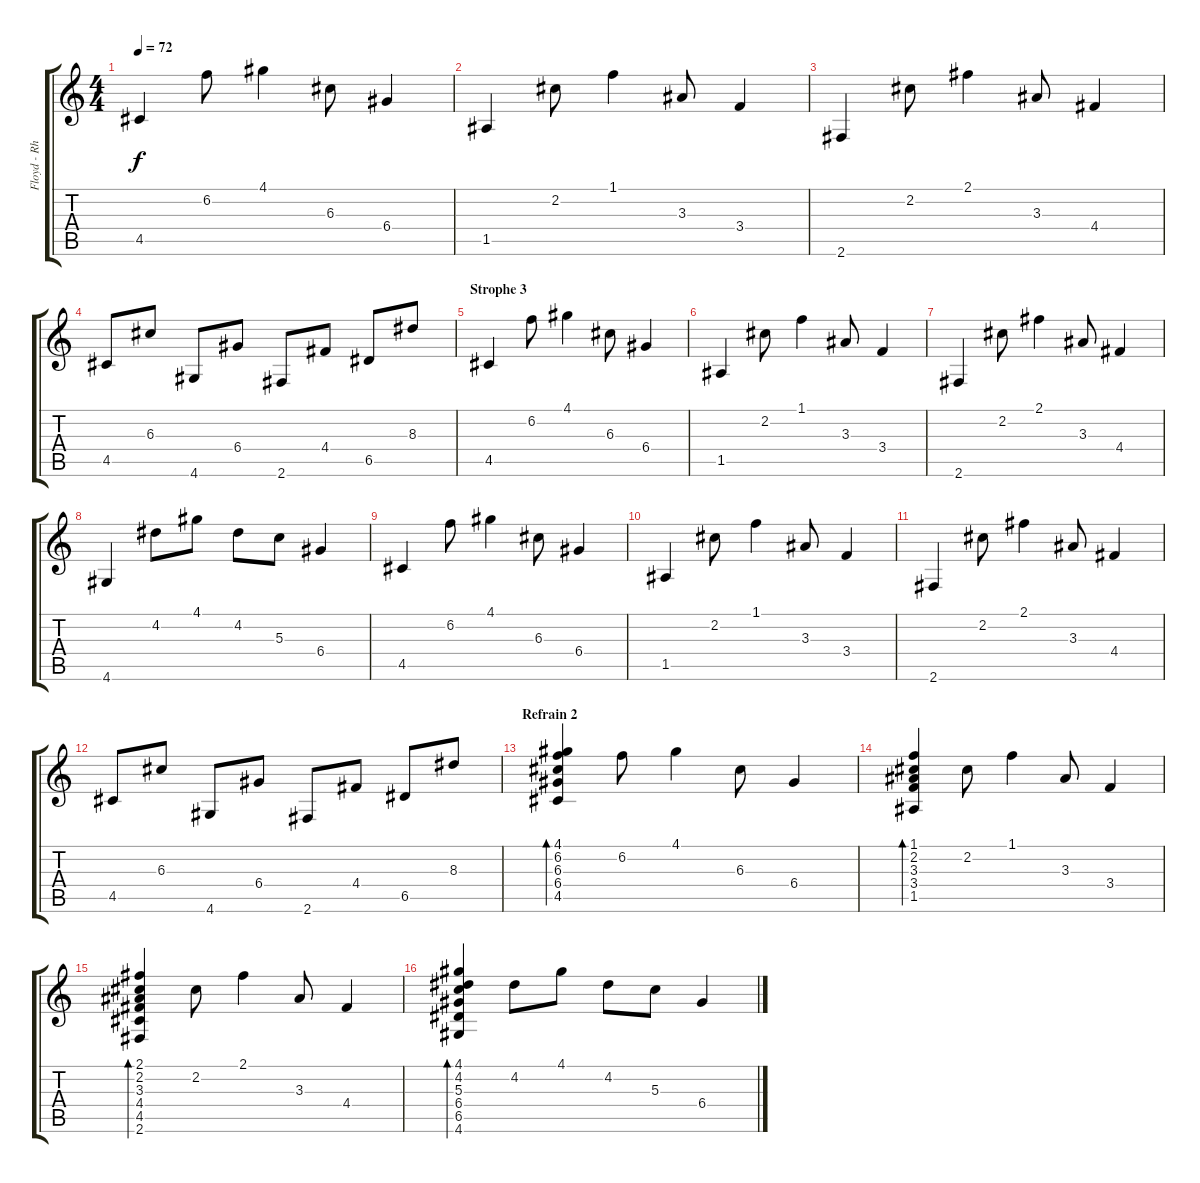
\track ("Floyd - Rhythm Guitar 2" "Floyd - Rh") {instrument distortionguitar}
\staff {score tabs}
\tuning (E4 B3 G3 D3 A2 E2) {hide}
\ts (4 4)
\tempo 72
\clef g2
\ks c
4.5.4{dy f} 6.2.8 4.1.4 6.3.8 6.4.4 |
1.5.4 2.2.8 1.1.4 3.3.8 3.4.4 |
2.6.4 2.2.8 2.1.4 3.3.8 4.4.4 |
4.5.8 6.3.8 4.6.8 6.4.8 2.6.8 4.4.8 6.5.8 8.3.8 |
\section ("" "Strophe 3")
4.5.4 6.2.8 4.1.4 6.3.8 6.4.4 |
1.5.4 2.2.8 1.1.4 3.3.8 3.4.4 |
2.6.4 2.2.8 2.1.4 3.3.8 4.4.4 |
4.6.4 4.2.8 4.1.8 4.2.8 5.3.8 6.4.4 |
4.5.4 6.2.8 4.1.4 6.3.8 6.4.4 |
1.5.4 2.2.8 1.1.4 3.3.8 3.4.4 |
2.6.4 2.2.8 2.1.4 3.3.8 4.4.4 |
4.5.8 6.3.8 4.6.8 6.4.8 2.6.8 4.4.8 6.5.8 8.3.8 |
\section ("" "Refrain 2")
(4.1 6.2 6.3 6.4 4.5).4{bd 240} 6.2.8 4.1.4 6.3.8 6.4.4 |
(1.1 2.2 3.3 3.4 1.5).4{bd 240} 2.2.8 1.1.4 3.3.8 3.4.4 |
(2.1 2.2 3.3 4.4 4.5 2.6).4{bd 240} 2.2.8 2.1.4 3.3.8 4.4.4 |
(4.1 4.2 5.3 6.4 6.5 4.6).4{bd 240} 4.2.8 4.1.8 4.2.8 5.3.8 6.4.4
